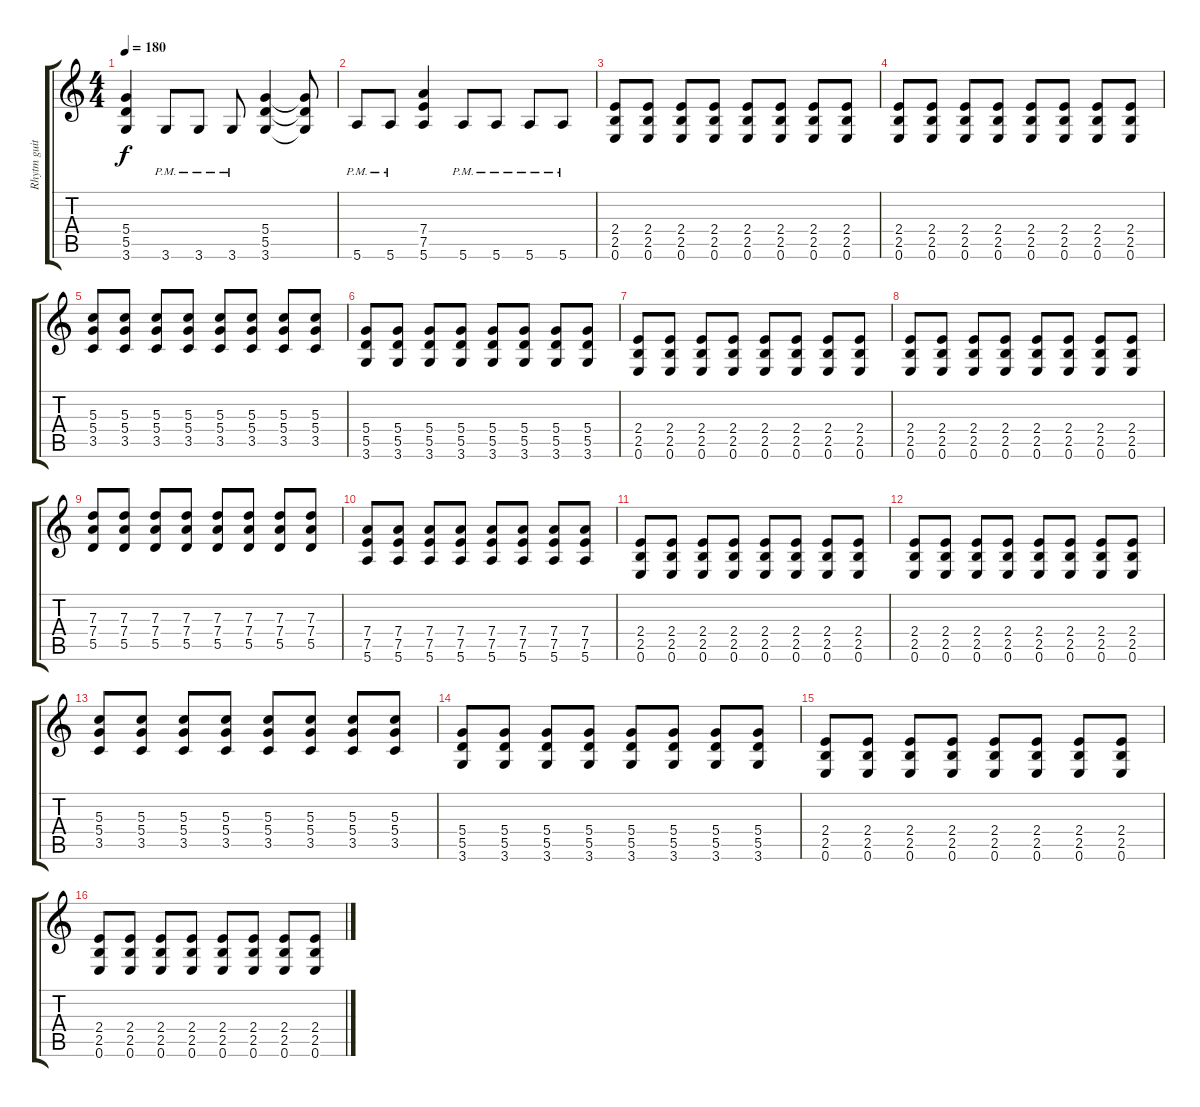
\track ("Rhytm guitar" "Rhytm guit") {instrument distortionguitar}
\staff {score tabs}
\tuning (E4 B3 G3 D3 A2 E2) {hide}
\ts (4 4)
\tempo 180
\clef g2
\ks c
(5.4 5.5 3.6).4{dy f} 3.6{pm}.8 3.6{pm}.8 3.6{pm}.8 (5.4 5.5 3.6).4 (5.4{t} 5.5{t} 3.6{t}).8 |
5.6{pm}.8 5.6{pm}.8 (7.4 7.5 5.6).4 5.6{pm}.8 5.6{pm}.8 5.6{pm}.8 5.6{pm}.8 |
(2.4 2.5 0.6).8 (2.4 2.5 0.6).8 (2.4 2.5 0.6).8 (2.4 2.5 0.6).8 (2.4 2.5 0.6).8 (2.4 2.5 0.6).8 (2.4 2.5 0.6).8 (2.4 2.5 0.6).8 |
(2.4 2.5 0.6).8 (2.4 2.5 0.6).8 (2.4 2.5 0.6).8 (2.4 2.5 0.6).8 (2.4 2.5 0.6).8 (2.4 2.5 0.6).8 (2.4 2.5 0.6).8 (2.4 2.5 0.6).8 |
(5.3 5.4 3.5).8 (5.3 5.4 3.5).8 (5.3 5.4 3.5).8 (5.3 5.4 3.5).8 (5.3 5.4 3.5).8 (5.3 5.4 3.5).8 (5.3 5.4 3.5).8 (5.3 5.4 3.5).8 |
(5.4 5.5 3.6).8 (5.4 5.5 3.6).8 (5.4 5.5 3.6).8 (5.4 5.5 3.6).8 (5.4 5.5 3.6).8 (5.4 5.5 3.6).8 (5.4 5.5 3.6).8 (5.4 5.5 3.6).8 |
(2.4 2.5 0.6).8 (2.4 2.5 0.6).8 (2.4 2.5 0.6).8 (2.4 2.5 0.6).8 (2.4 2.5 0.6).8 (2.4 2.5 0.6).8 (2.4 2.5 0.6).8 (2.4 2.5 0.6).8 |
(2.4 2.5 0.6).8 (2.4 2.5 0.6).8 (2.4 2.5 0.6).8 (2.4 2.5 0.6).8 (2.4 2.5 0.6).8 (2.4 2.5 0.6).8 (2.4 2.5 0.6).8 (2.4 2.5 0.6).8 |
(7.3 7.4 5.5).8 (7.3 7.4 5.5).8 (7.3 7.4 5.5).8 (7.3 7.4 5.5).8 (7.3 7.4 5.5).8 (7.3 7.4 5.5).8 (7.3 7.4 5.5).8 (7.3 7.4 5.5).8 |
(7.4 7.5 5.6).8 (7.4 7.5 5.6).8 (7.4 7.5 5.6).8 (7.4 7.5 5.6).8 (7.4 7.5 5.6).8 (7.4 7.5 5.6).8 (7.4 7.5 5.6).8 (7.4 7.5 5.6).8 |
(2.4 2.5 0.6).8 (2.4 2.5 0.6).8 (2.4 2.5 0.6).8 (2.4 2.5 0.6).8 (2.4 2.5 0.6).8 (2.4 2.5 0.6).8 (2.4 2.5 0.6).8 (2.4 2.5 0.6).8 |
(2.4 2.5 0.6).8 (2.4 2.5 0.6).8 (2.4 2.5 0.6).8 (2.4 2.5 0.6).8 (2.4 2.5 0.6).8 (2.4 2.5 0.6).8 (2.4 2.5 0.6).8 (2.4 2.5 0.6).8 |
(5.3 5.4 3.5).8 (5.3 5.4 3.5).8 (5.3 5.4 3.5).8 (5.3 5.4 3.5).8 (5.3 5.4 3.5).8 (5.3 5.4 3.5).8 (5.3 5.4 3.5).8 (5.3 5.4 3.5).8 |
(5.4 5.5 3.6).8 (5.4 5.5 3.6).8 (5.4 5.5 3.6).8 (5.4 5.5 3.6).8 (5.4 5.5 3.6).8 (5.4 5.5 3.6).8 (5.4 5.5 3.6).8 (5.4 5.5 3.6).8 |
(2.4 2.5 0.6).8 (2.4 2.5 0.6).8 (2.4 2.5 0.6).8 (2.4 2.5 0.6).8 (2.4 2.5 0.6).8 (2.4 2.5 0.6).8 (2.4 2.5 0.6).8 (2.4 2.5 0.6).8 |
(2.4 2.5 0.6).8 (2.4 2.5 0.6).8 (2.4 2.5 0.6).8 (2.4 2.5 0.6).8 (2.4 2.5 0.6).8 (2.4 2.5 0.6).8 (2.4 2.5 0.6).8 (2.4 2.5 0.6).8
